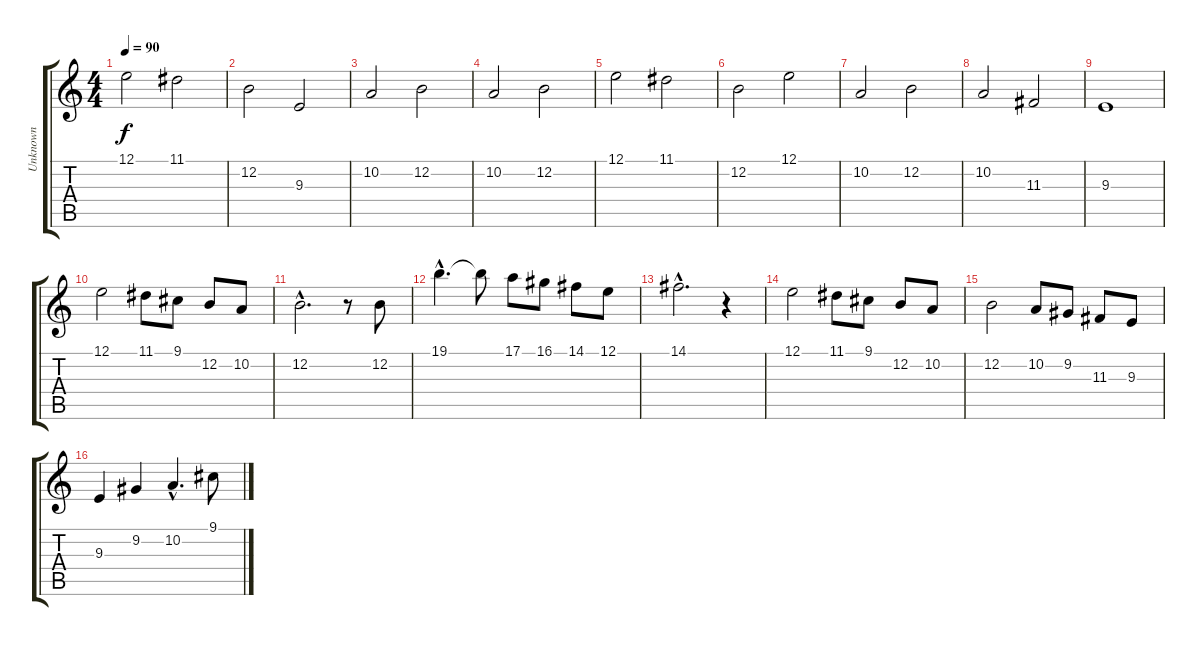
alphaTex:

\track ("Unknown" "Unknown") {instrument pad2warm}
\staff {score tabs}
\tuning (E4 B3 G3 D3 A2 E2) {hide}
\ts (4 4)
\tempo 90
\clef g2
\ks c
12.1.2{dy f volume 10} 11.1.2 |
12.2.2 9.3.2 |
10.2.2 12.2.2 |
10.2.2 12.2.2 |
12.1.2 11.1.2 |
12.2.2 12.1.2 |
10.2.2 12.2.2 |
10.2.2 11.3.2 |
9.3.1 |
12.1.2{volume 6} 11.1.8 9.1.8 12.2.8 10.2.8 |
12.2{hac}.2{d} r.8 12.2.8 |
19.1{hac}.4{d} 19.1{t}.8 17.1.8 16.1.8 14.1.8 12.1.8 |
14.1{hac}.2{d} r.4 |
12.1.2 11.1.8 9.1.8 12.2.8 10.2.8 |
12.2.2 10.2.8 9.2.8 11.3.8 9.3.8 |
9.3.4 9.2.4 10.2{hac}.4{d} 9.1.8
